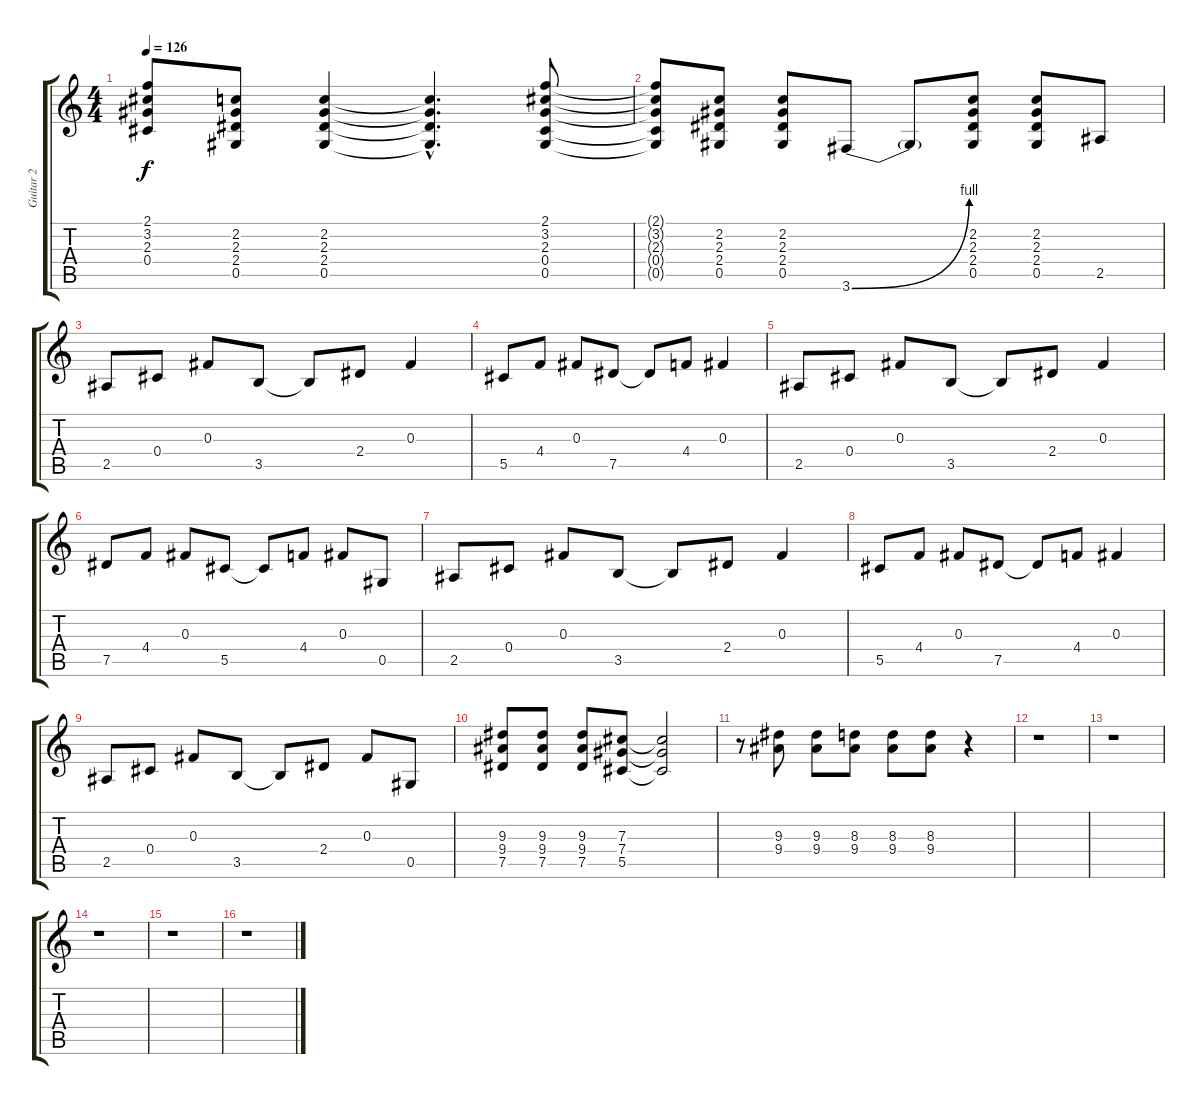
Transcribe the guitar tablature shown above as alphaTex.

\track ("Guitar 2" "Guitar 2") {instrument distortionguitar}
\staff {score tabs}
\tuning (Eb4 Bb3 Gb3 Db3 Ab2 Eb2) {hide}
\ts (4 4)
\tempo 126
\clef g2
\ks c
(2.1{t} 3.2{t} 2.3{t} 0.4{t}).8{dy f} (2.2 2.3 2.4 0.5).8 (2.2 2.3 2.4 0.5).4 (2.2{hac t} 2.3{hac t} 2.4{hac t} 0.5{hac t}).4{d} (2.1 3.2 2.3 0.4 0.5).8 |
(2.1{t} 3.2{t} 2.3{t} 0.4{t} 0.5{t}).8 (2.2 2.3 2.4 0.5).8 (2.2 2.3 2.4 0.5).8 3.6{be (bend 0 0 60 4)}.8 3.6{t}.8 (2.2 2.3 2.4 0.5).8 (2.2 2.3 2.4 0.5).8 2.5.8 |
2.5.8 0.4.8 0.3.8 3.5.8 3.5{t}.8 2.4.8 0.3.4 |
5.5.8 4.4.8 0.3.8 7.5.8 7.5{t}.8 4.4.8 0.3.4 |
2.5.8 0.4.8 0.3.8 3.5.8 3.5{t}.8 2.4.8 0.3.4 |
7.5.8 4.4.8 0.3.8 5.5.8 5.5{t}.8 4.4.8 0.3.8 0.5.8 |
2.5.8 0.4.8 0.3.8 3.5.8 3.5{t}.8 2.4.8 0.3.4 |
5.5.8 4.4.8 0.3.8 7.5.8 7.5{t}.8 4.4.8 0.3.4 |
2.5.8 0.4.8 0.3.8 3.5.8 3.5{t}.8 2.4.8 0.3.8 0.5.8 |
(9.3 9.4 7.5).8 (9.3 9.4 7.5).8 (9.3 9.4 7.5).8 (7.3 7.4 5.5).8 (7.3{t} 7.4{t} 5.5{t}).2 |
r.8 (9.3 9.4).8 (9.3 9.4).8 (8.3 9.4).8 (8.3 9.4).8 (8.3 9.4).8 r.4 |
r.1 |
r.1 |
r.1 |
r.1 |
r.1
